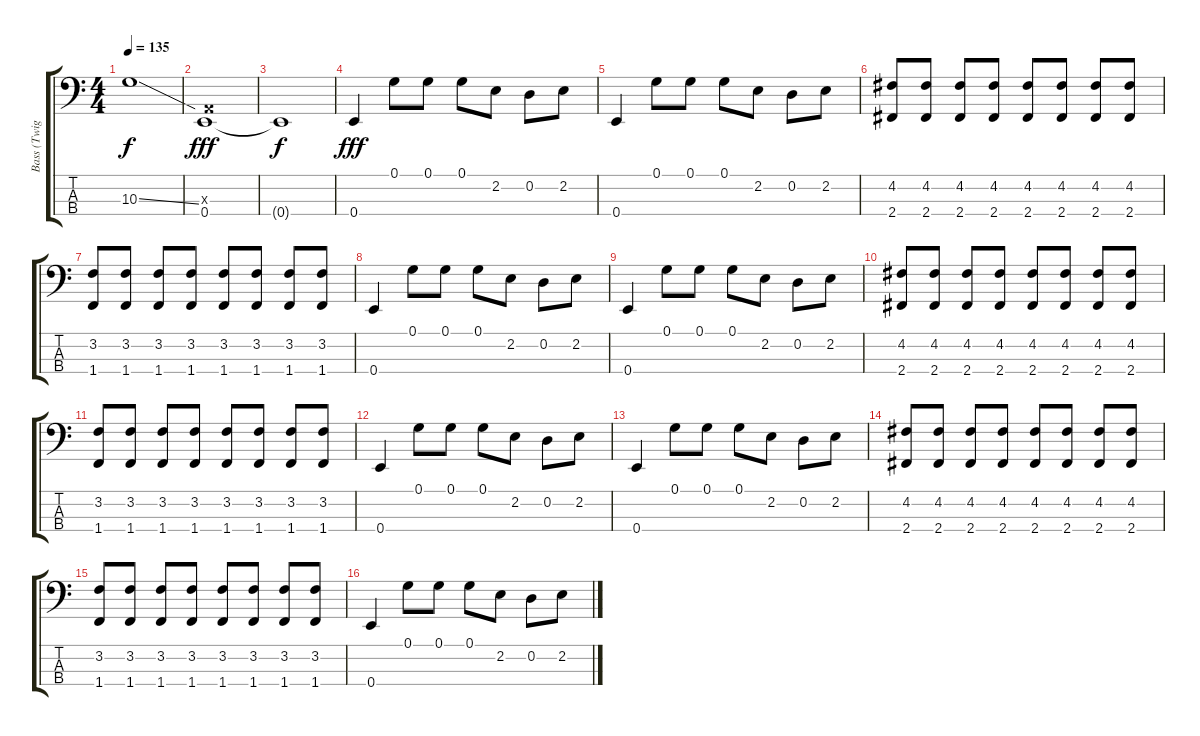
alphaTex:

\track ("Bass (Twiggy Ramirez)" "Bass (Twig") {instrument electricbassfinger}
\staff {score tabs}
\tuning (G2 D2 A1 E1) {hide}
\ts (4 4)
\tempo 135
\clef f4
\ks c
10.3{ss}.1{dy f} |
(0.3{x} 0.4).1{dy fff volume 16 instrument electricbassfinger} |
0.4{t}.1{dy f} |
0.4.4{dy fff} 0.1.8 0.1.8 0.1.8 2.2.8 0.2.8 2.2.8 |
0.4.4 0.1.8 0.1.8 0.1.8 2.2.8 0.2.8 2.2.8 |
(4.2 2.4).8 (4.2 2.4).8 (4.2 2.4).8 (4.2 2.4).8 (4.2 2.4).8 (4.2 2.4).8 (4.2 2.4).8 (4.2 2.4).8 |
(3.2 1.4).8 (3.2 1.4).8 (3.2 1.4).8 (3.2 1.4).8 (3.2 1.4).8 (3.2 1.4).8 (3.2 1.4).8 (3.2 1.4).8 |
0.4.4 0.1.8 0.1.8 0.1.8 2.2.8 0.2.8 2.2.8 |
0.4.4 0.1.8 0.1.8 0.1.8 2.2.8 0.2.8 2.2.8 |
(4.2 2.4).8 (4.2 2.4).8 (4.2 2.4).8 (4.2 2.4).8 (4.2 2.4).8 (4.2 2.4).8 (4.2 2.4).8 (4.2 2.4).8 |
(3.2 1.4).8 (3.2 1.4).8 (3.2 1.4).8 (3.2 1.4).8 (3.2 1.4).8 (3.2 1.4).8 (3.2 1.4).8 (3.2 1.4).8 |
0.4.4 0.1.8 0.1.8 0.1.8 2.2.8 0.2.8 2.2.8 |
0.4.4 0.1.8 0.1.8 0.1.8 2.2.8 0.2.8 2.2.8 |
(4.2 2.4).8 (4.2 2.4).8 (4.2 2.4).8 (4.2 2.4).8 (4.2 2.4).8 (4.2 2.4).8 (4.2 2.4).8 (4.2 2.4).8 |
(3.2 1.4).8 (3.2 1.4).8 (3.2 1.4).8 (3.2 1.4).8 (3.2 1.4).8 (3.2 1.4).8 (3.2 1.4).8 (3.2 1.4).8 |
0.4.4 0.1.8 0.1.8 0.1.8 2.2.8 0.2.8 2.2.8
